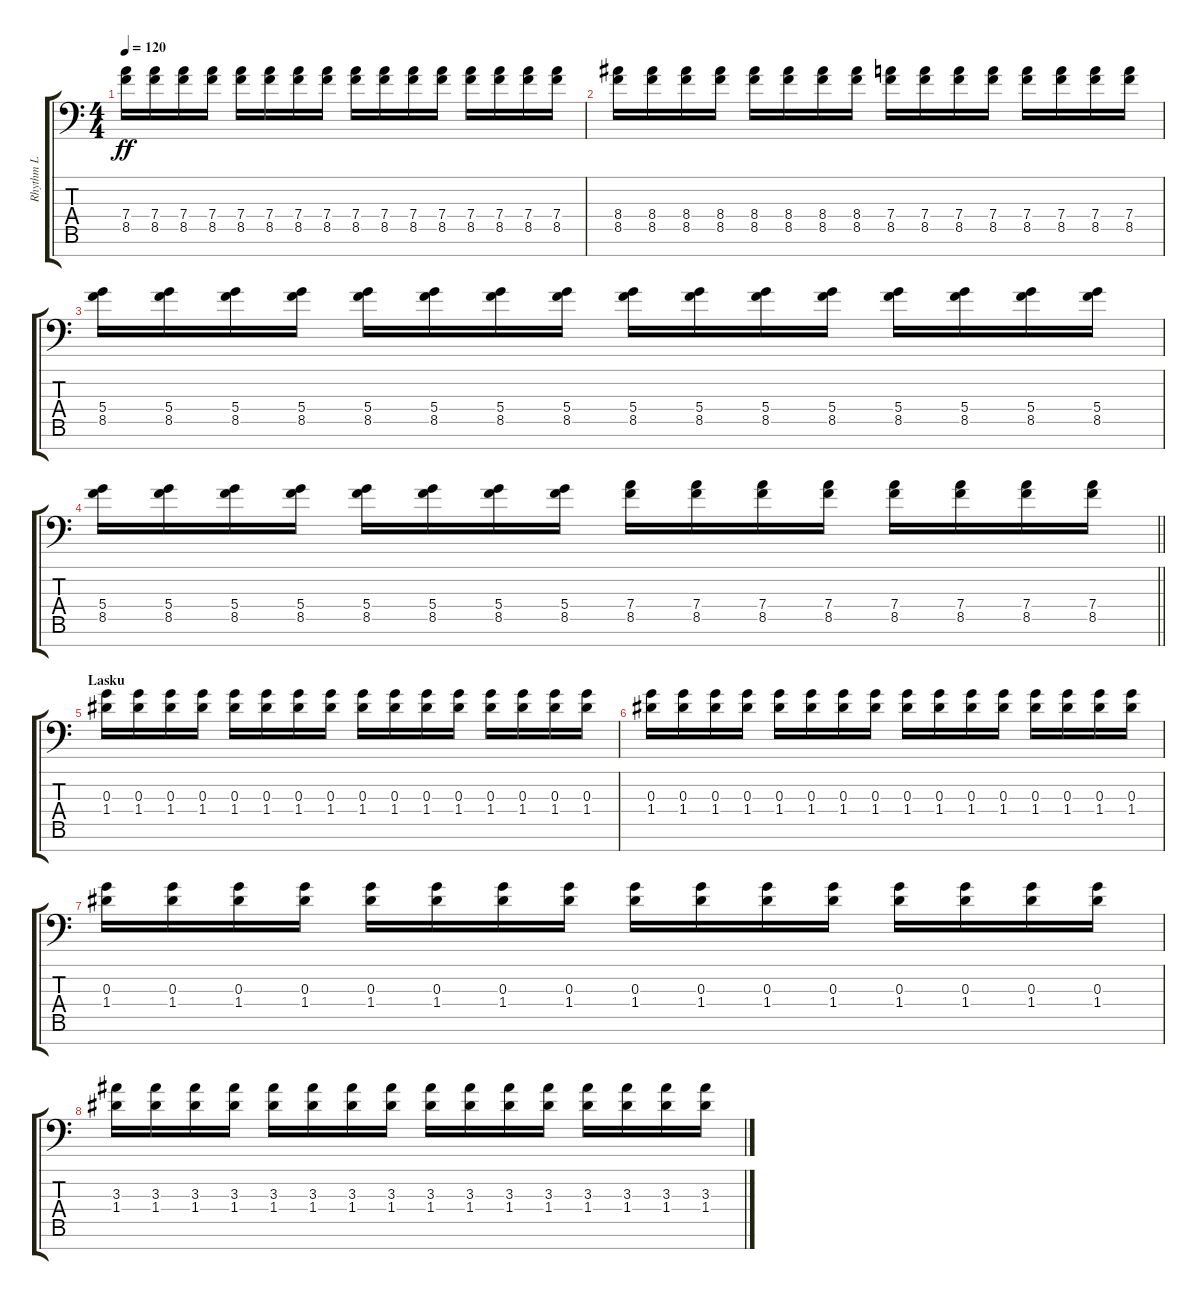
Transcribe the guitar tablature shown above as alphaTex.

\track ("Rhythm L" "Rhythm L") {instrument distortionguitar}
\staff {score tabs}
\tuning (E4 B3 G3 D3 A2 E2 A1) {hide}
\ts (4 4)
\tempo 120
\clef f4
\ks c
(7.4 8.5).16{dy ff} (7.4 8.5).16 (7.4 8.5).16 (7.4 8.5).16 (7.4 8.5).16 (7.4 8.5).16 (7.4 8.5).16 (7.4 8.5).16 (7.4 8.5).16 (7.4 8.5).16 (7.4 8.5).16 (7.4 8.5).16 (7.4 8.5).16 (7.4 8.5).16 (7.4 8.5).16 (7.4 8.5).16 |
(8.4 8.5).16 (8.4 8.5).16 (8.4 8.5).16 (8.4 8.5).16 (8.4 8.5).16 (8.4 8.5).16 (8.4 8.5).16 (8.4 8.5).16 (7.4 8.5).16 (7.4 8.5).16 (7.4 8.5).16 (7.4 8.5).16 (7.4 8.5).16 (7.4 8.5).16 (7.4 8.5).16 (7.4 8.5).16 |
(5.4 8.5).16 (5.4 8.5).16 (5.4 8.5).16 (5.4 8.5).16 (5.4 8.5).16 (5.4 8.5).16 (5.4 8.5).16 (5.4 8.5).16 (5.4 8.5).16 (5.4 8.5).16 (5.4 8.5).16 (5.4 8.5).16 (5.4 8.5).16 (5.4 8.5).16 (5.4 8.5).16 (5.4 8.5).16 |
\barLineRight lightlight
(5.4 8.5).16 (5.4 8.5).16 (5.4 8.5).16 (5.4 8.5).16 (5.4 8.5).16 (5.4 8.5).16 (5.4 8.5).16 (5.4 8.5).16 (7.4 8.5).16 (7.4 8.5).16 (7.4 8.5).16 (7.4 8.5).16 (7.4 8.5).16 (7.4 8.5).16 (7.4 8.5).16 (7.4 8.5).16 |
\section ("" "Lasku")
(0.3 1.4).16 (0.3 1.4).16 (0.3 1.4).16 (0.3 1.4).16 (0.3 1.4).16 (0.3 1.4).16 (0.3 1.4).16 (0.3 1.4).16 (0.3 1.4).16 (0.3 1.4).16 (0.3 1.4).16 (0.3 1.4).16 (0.3 1.4).16 (0.3 1.4).16 (0.3 1.4).16 (0.3 1.4).16 |
(0.3 1.4).16 (0.3 1.4).16 (0.3 1.4).16 (0.3 1.4).16 (0.3 1.4).16 (0.3 1.4).16 (0.3 1.4).16 (0.3 1.4).16 (0.3 1.4).16 (0.3 1.4).16 (0.3 1.4).16 (0.3 1.4).16 (0.3 1.4).16 (0.3 1.4).16 (0.3 1.4).16 (0.3 1.4).16 |
(0.3 1.4).16 (0.3 1.4).16 (0.3 1.4).16 (0.3 1.4).16 (0.3 1.4).16 (0.3 1.4).16 (0.3 1.4).16 (0.3 1.4).16 (0.3 1.4).16 (0.3 1.4).16 (0.3 1.4).16 (0.3 1.4).16 (0.3 1.4).16 (0.3 1.4).16 (0.3 1.4).16 (0.3 1.4).16 |
(3.3 1.4).16 (3.3 1.4).16 (3.3 1.4).16 (3.3 1.4).16 (3.3 1.4).16 (3.3 1.4).16 (3.3 1.4).16 (3.3 1.4).16 (3.3 1.4).16 (3.3 1.4).16 (3.3 1.4).16 (3.3 1.4).16 (3.3 1.4).16 (3.3 1.4).16 (3.3 1.4).16 (3.3 1.4).16
